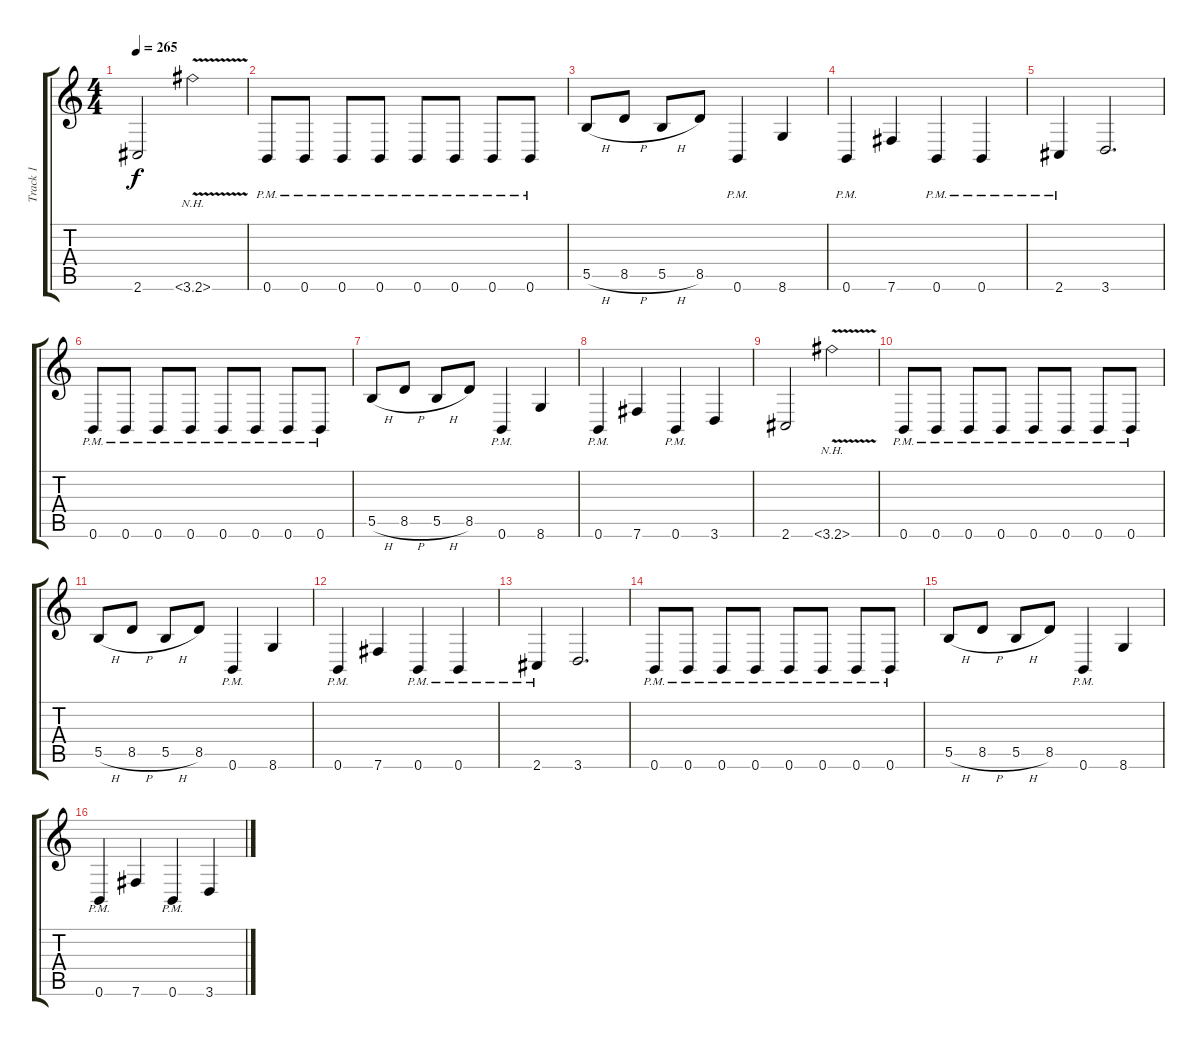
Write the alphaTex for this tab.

\track ("Track 1" "Track 1") {instrument overdrivenguitar}
\staff {score tabs}
\tuning (Db4 Ab3 E3 B2 Gb2 B1) {hide}
\ts (4 4)
\tempo 265
\clef g2
\ks c
2.6.2{dy f} 3.6{nh v}.2 |
0.6{pm}.8 0.6{pm}.8 0.6{pm}.8 0.6{pm}.8 0.6{pm}.8 0.6{pm}.8 0.6{pm}.8 0.6{pm}.8 |
5.5{h}.8 8.5{h}.8 5.5{h}.8 8.5.8 0.6{pm}.4 8.6.4 |
0.6{pm}.4 7.6.4 0.6{pm}.4 0.6{pm}.4 |
2.6{pm}.4 3.6.2{d} |
0.6{pm}.8 0.6{pm}.8 0.6{pm}.8 0.6{pm}.8 0.6{pm}.8 0.6{pm}.8 0.6{pm}.8 0.6{pm}.8 |
5.5{h}.8 8.5{h}.8 5.5{h}.8 8.5.8 0.6{pm}.4 8.6.4 |
0.6{pm}.4 7.6.4 0.6{pm}.4 3.6.4 |
2.6.2 3.6{nh v}.2 |
0.6{pm}.8 0.6{pm}.8 0.6{pm}.8 0.6{pm}.8 0.6{pm}.8 0.6{pm}.8 0.6{pm}.8 0.6{pm}.8 |
5.5{h}.8 8.5{h}.8 5.5{h}.8 8.5.8 0.6{pm}.4 8.6.4 |
0.6{pm}.4 7.6.4 0.6{pm}.4 0.6{pm}.4 |
2.6{pm}.4 3.6.2{d} |
0.6{pm}.8 0.6{pm}.8 0.6{pm}.8 0.6{pm}.8 0.6{pm}.8 0.6{pm}.8 0.6{pm}.8 0.6{pm}.8 |
5.5{h}.8 8.5{h}.8 5.5{h}.8 8.5.8 0.6{pm}.4 8.6.4 |
0.6{pm}.4 7.6.4 0.6{pm}.4 3.6.4
